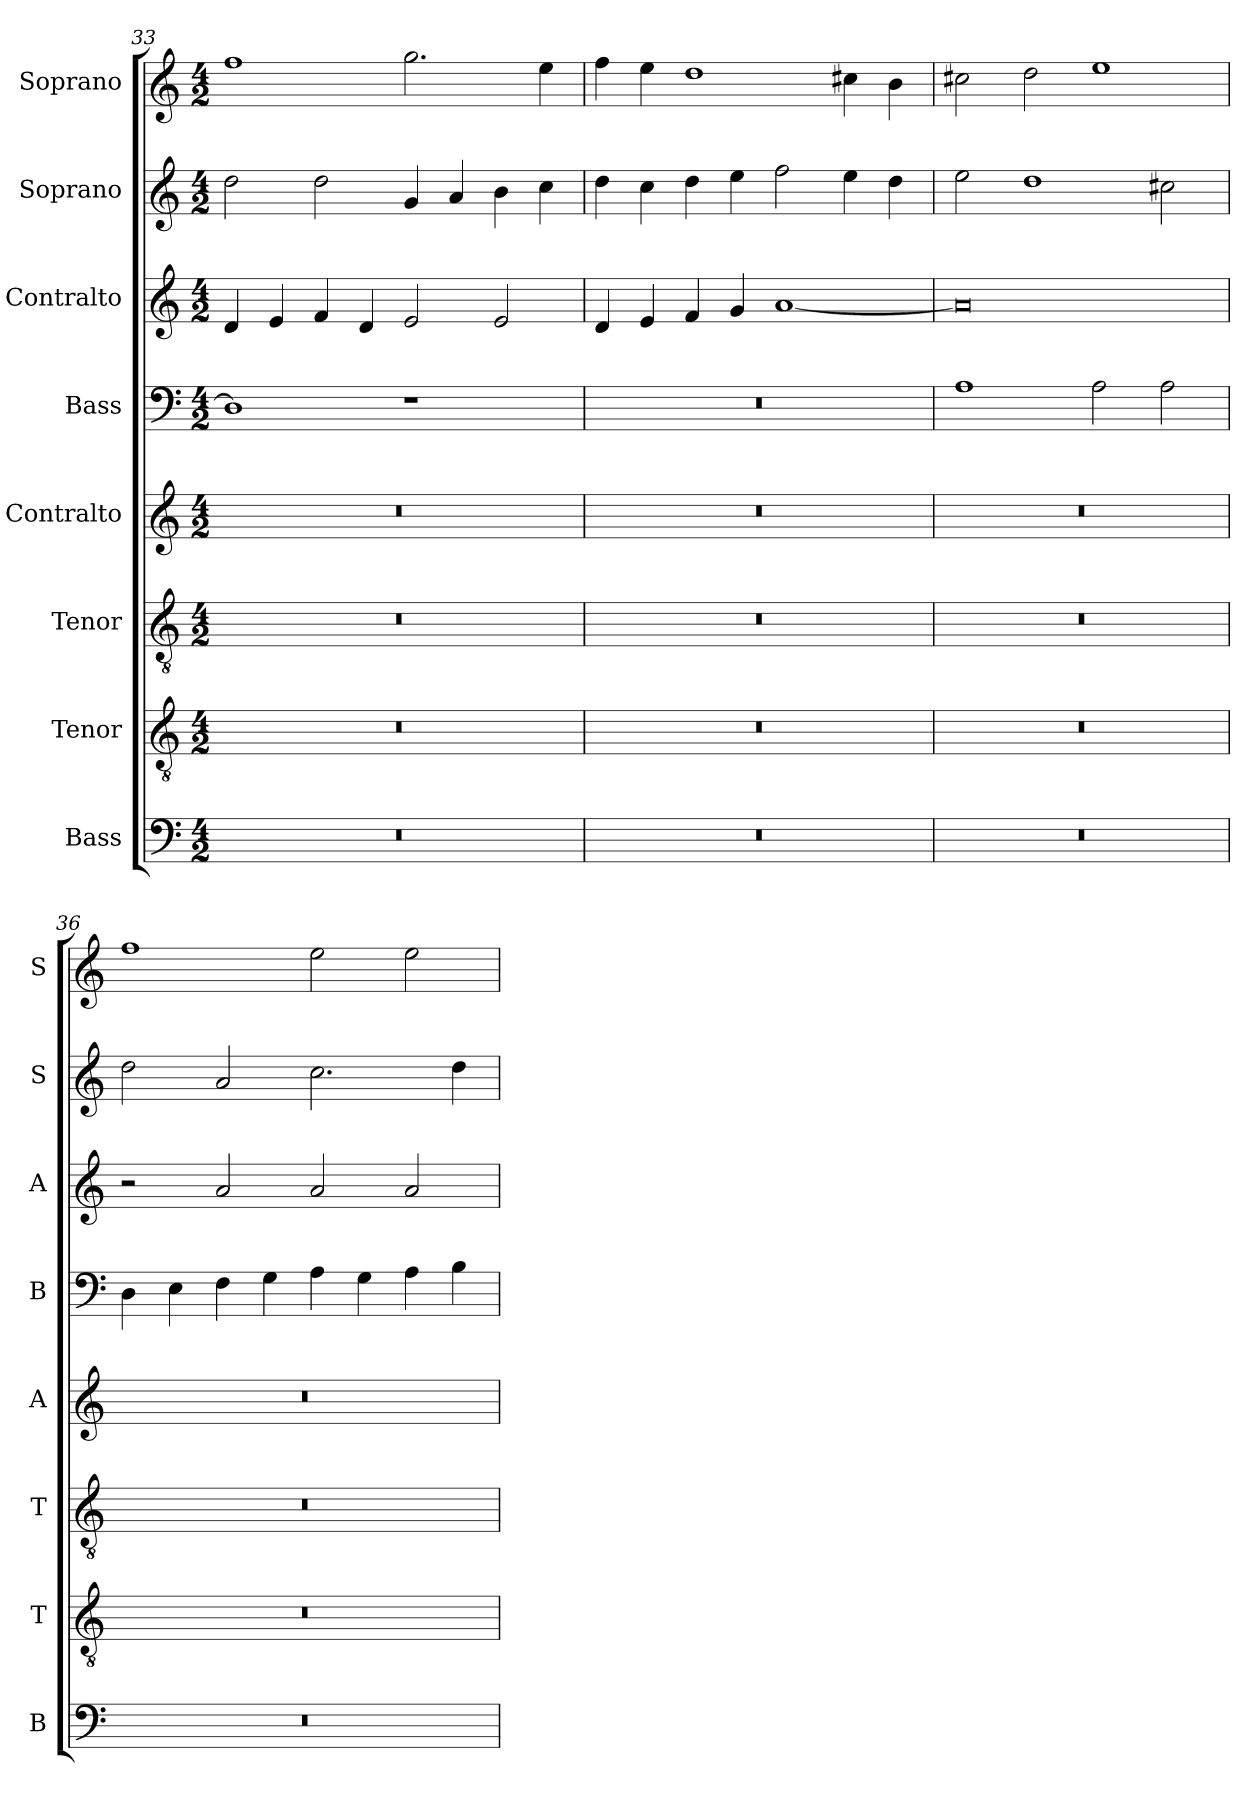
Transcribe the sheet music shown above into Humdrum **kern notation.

**kern	**kern	**kern	**kern	**kern	**kern	**kern	**kern
*part8	*part7	*part6	*part5	*part4	*part3	*part2	*part1
*staff8	*staff7	*staff6	*staff5	*staff4	*staff3	*staff2	*staff1
*I"Bass	*I"Tenor	*I"Tenor	*I"Contralto	*I"Bass	*I"Contralto	*I"Soprano	*I"Soprano
*I'B	*I'T	*I'T	*I'A	*I'B	*I'A	*I'S	*I'S
*clefF4	*clefGv2	*clefGv2	*clefG2	*clefF4	*clefG2	*clefG2	*clefG2
*k[]	*k[]	*k[]	*k[]	*k[]	*k[]	*k[]	*k[]
*G:mix	*G:mix	*G:mix	*G:mix	*G:mix	*G:mix	*G:mix	*G:mix
*M4/2	*M4/2	*M4/2	*M4/2	*M4/2	*M4/2	*M4/2	*M4/2
=33	=33	=33	=33	=33	=33	=33	=33
0r	0r	0r	0r	1D]	4d	2dd	1ff
.	.	.	.	.	4e	.	.
.	.	.	.	.	4f	2dd	.
.	.	.	.	.	4d	.	.
.	.	.	.	1r	2e	4g	2.gg
.	.	.	.	.	.	4a	.
.	.	.	.	.	2e	4b	.
.	.	.	.	.	.	4cc	4ee
=34	=34	=34	=34	=34	=34	=34	=34
0r	0r	0r	0r	0r	4d	4dd	4ff
.	.	.	.	.	4e	4cc	4ee
.	.	.	.	.	4f	4dd	1dd
.	.	.	.	.	4g	4ee	.
.	.	.	.	.	[1a	2ff	.
.	.	.	.	.	.	4ee	4cc#X
.	.	.	.	.	.	4dd	4b
=35	=35	=35	=35	=35	=35	=35	=35
0r	0r	0r	0r	1A	0a]	2ee	2cc#X
.	.	.	.	.	.	1dd	2dd
.	.	.	.	2A	.	.	1ee
.	.	.	.	2A	.	2cc#X	.
=36	=36	=36	=36	=36	=36	=36	=36
0r	0r	0r	0r	4D	2r	2dd	1ff
.	.	.	.	4E	.	.	.
.	.	.	.	4F	2a	2a	.
.	.	.	.	4G	.	.	.
.	.	.	.	4A	2a	2.cc	2ee
.	.	.	.	4G	.	.	.
.	.	.	.	4A	2a	.	2ee
.	.	.	.	4B	.	4dd	.
=	=	=	=	=	=	=	=
*-	*-	*-	*-	*-	*-	*-	*-
